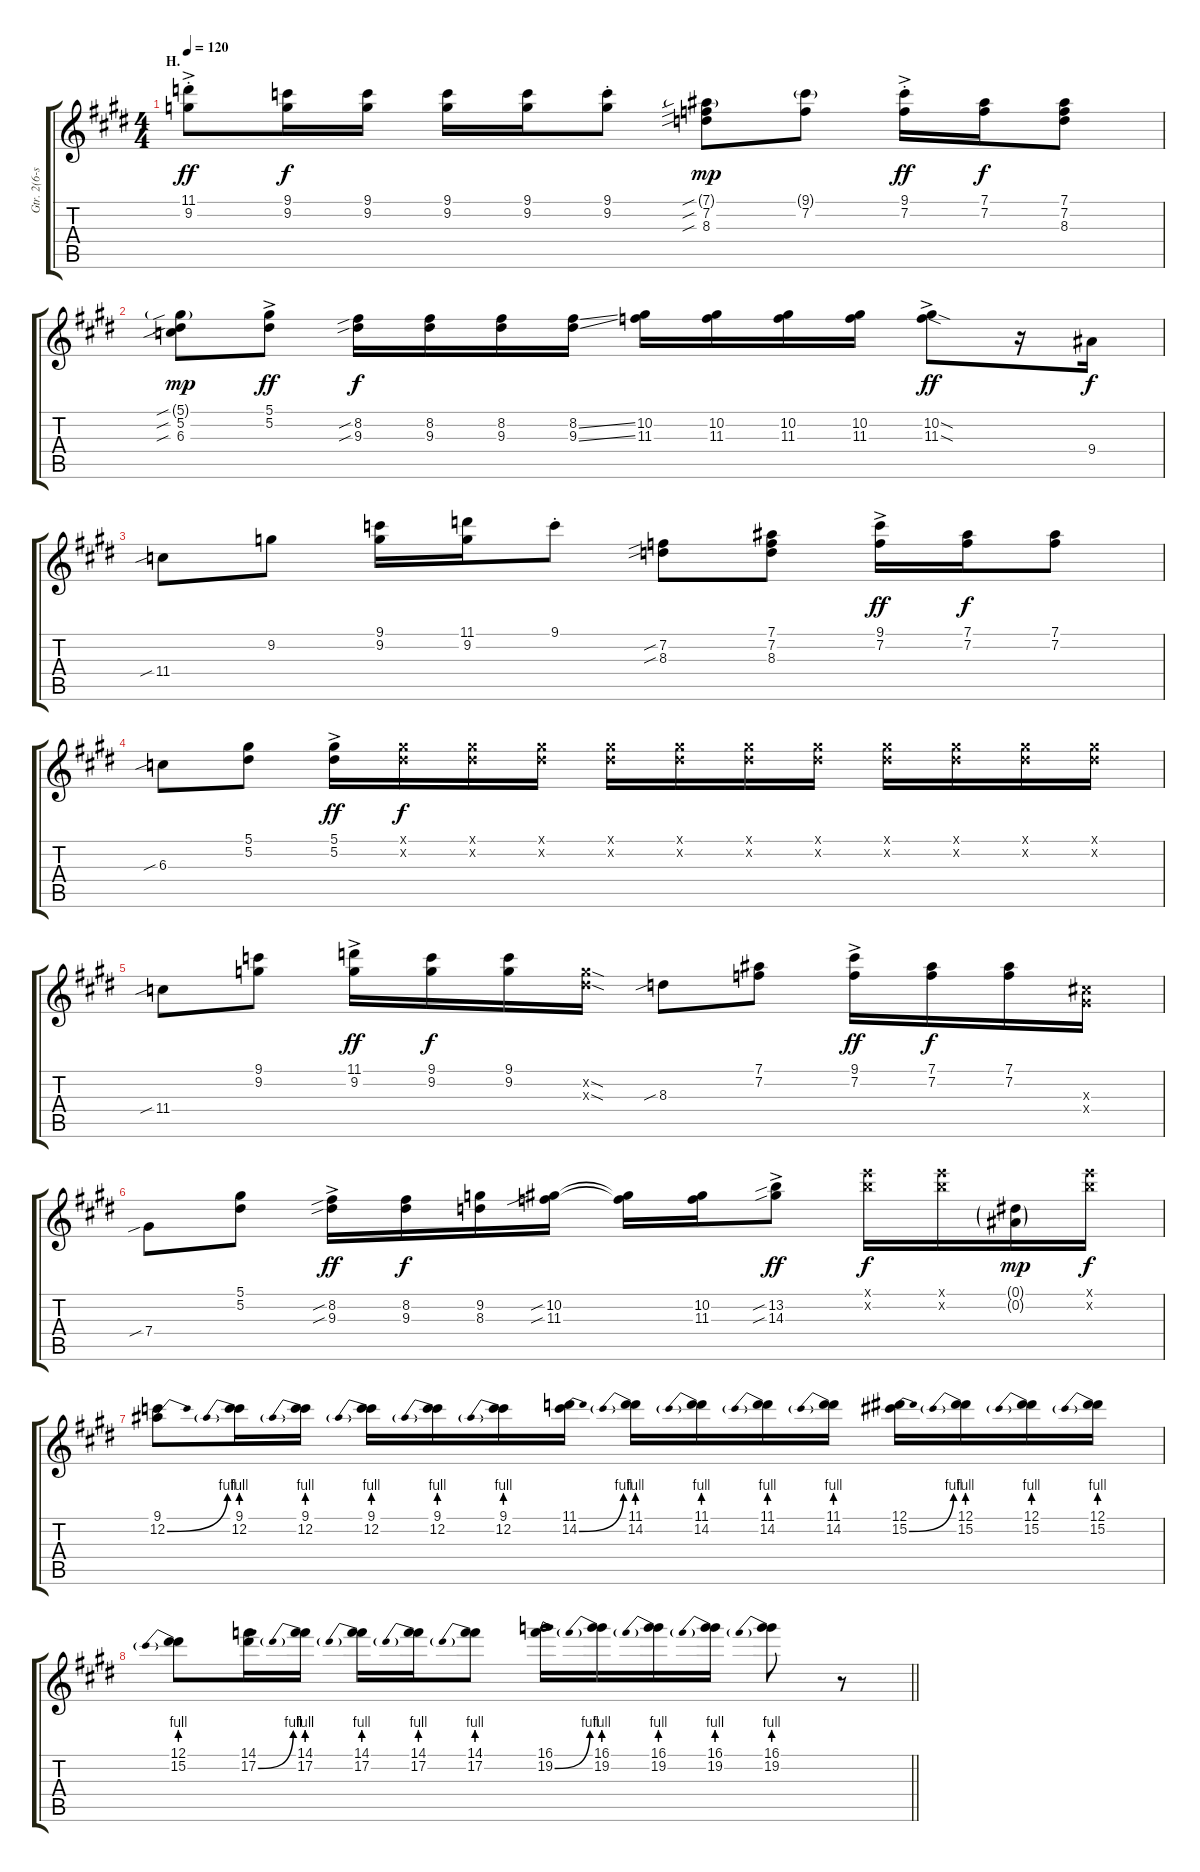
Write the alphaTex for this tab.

\track ("Gtr. 2(6-string elc. w/dist.)" "Gtr. 2(6-s") {instrument distortionguitar}
\staff {score tabs}
\tuning (Eb4 Bb3 Gb3 Db3 Ab2 Eb2) {hide}
\ts (4 4)
\section ("" "H.")
\tempo 120
\clef g2
\ks e
(11.1{ac st} 9.2{ac st}).8{dy ff} (9.1 9.2).16{dy f} (9.1 9.2).16 (9.1 9.2).16 (9.1 9.2).16 (9.1{st} 9.2{st}).8 (7.1{sib g} 7.2{sib} 8.3{sib}).8{dy mp} (9.1{g} 7.2).8 (9.1{ac st} 7.2{ac st}).16{dy ff} (7.1 7.2).16{dy f} (7.1 7.2 8.3).8 |
(5.1{sib g} 5.2{sib} 6.3{sib}).8{dy mp} (5.1{ac} 5.2{ac}).8{dy ff} (8.2{sib} 9.3{sib}).16{dy f} (8.2 9.3).16 (8.2 9.3).16 (8.2{ss} 9.3{ss}).16 (10.2 11.3).16 (10.2 11.3).16 (10.2 11.3).16 (10.2 11.3).16 (10.2{sod ac} 11.3{sod ac}).8{dy ff} r.16 9.4.16{dy f} |
11.4{sib}.8 9.2.8 (9.1 9.2).16 (11.1 9.2).16 9.1{st}.8 (7.2{sib} 8.3{sib}).8 (7.1 7.2 8.3).8 (9.1{ac} 7.2{ac}).16{dy ff} (7.1 7.2).16{dy f} (7.1 7.2).8 |
6.3{sib}.8 (5.1 5.2).8 (5.1{ac} 5.2{ac}).16{dy ff} (5.1{x} 5.2{x}).16{dy f} (5.1{x} 5.2{x}).16 (5.1{x} 5.2{x}).16 (5.1{x} 5.2{x}).16 (5.1{x} 5.2{x}).16 (5.1{x} 5.2{x}).16 (5.1{x} 5.2{x}).16 (5.1{x} 5.2{x}).16 (5.1{x} 5.2{x}).16 (5.1{x} 5.2{x}).16 (5.1{x} 5.2{x}).16 |
11.4{sib}.8 (9.1 9.2).8 (11.1{ac} 9.2{ac}).16{dy ff} (9.1 9.2).16{dy f} (9.1 9.2).16 (9.2{sod x} 9.3{sod x}).16 8.3{sib}.8 (7.1 7.2).8 (9.1{ac} 7.2{ac}).16{dy ff} (7.1 7.2).16{dy f} (7.1 7.2).16 (7.3{x} 7.4{x}).16 |
7.4{sib}.8 (5.1 5.2).8 (8.2{sib ac} 9.3{sib ac}).16{dy ff} (8.2 9.3).16{dy f} (9.2 8.3).16 (10.2{sib} 11.3{sib}).16 (10.2{t} 11.3{t}).16 (10.2 11.3).16 (13.2{sib ac} 14.3{sib ac}).8{dy ff} (13.1{x} 13.2{x}).16{dy f} (13.1{x} 13.2{x}).16 (0.1{g} 0.2{g}).16{dy mp} (13.1{x} 13.2{x}).16{dy f} |
(9.1 12.2{be (bend 0 0 60 4)}).8 (9.1 12.2{be (prebend 0 4 60 4)}).16 (9.1 12.2{be (prebend 0 4 60 4)}).16 (9.1 12.2{be (prebend 0 4 60 4)}).16 (9.1 12.2{be (prebend 0 4 60 4)}).16 (9.1 12.2{be (prebend 0 4 60 4)}).16 (11.1 14.2{be (bend 0 0 60 4)}).16 (11.1 14.2{be (prebend 0 4 60 4)}).16 (11.1 14.2{be (prebend 0 4 60 4)}).16 (11.1 14.2{be (prebend 0 4 60 4)}).16 (11.1 14.2{be (prebend 0 4 60 4)}).16 (12.1 15.2{be (bend 0 0 60 4)}).16 (12.1 15.2{be (prebend 0 4 60 4)}).16 (12.1 15.2{be (prebend 0 4 60 4)}).16 (12.1 15.2{be (prebend 0 4 60 4)}).16 |
\barLineRight lightlight
(12.1 15.2{be (prebend 0 4 60 4)}).8 (14.1 17.2{be (bend 0 0 60 4)}).16 (14.1 17.2{be (prebend 0 4 60 4)}).16 (14.1 17.2{be (prebend 0 4 60 4)}).16 (14.1 17.2{be (prebend 0 4 60 4)}).16 (14.1 17.2{be (prebend 0 4 60 4)}).8 (16.1 19.2{be (bend 0 0 60 4)}).16 (16.1 19.2{be (prebend 0 4 60 4)}).16 (16.1 19.2{be (prebend 0 4 60 4)}).16 (16.1 19.2{be (prebend 0 4 60 4)}).16 (16.1 19.2{be (prebend 0 4 60 4)}).8 r.8
